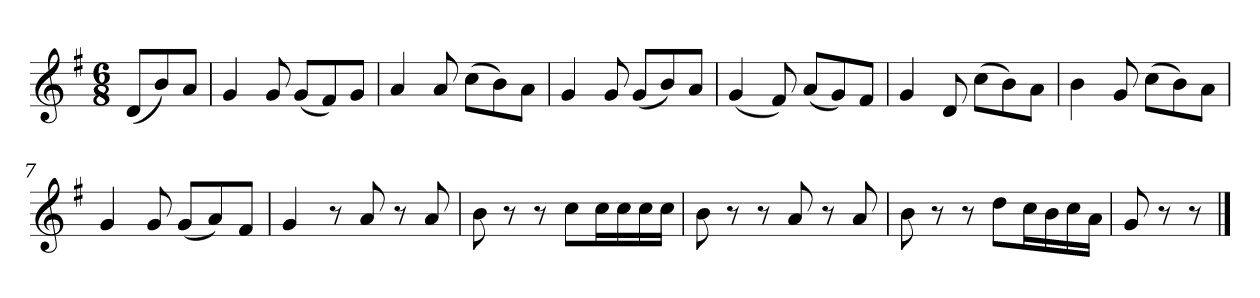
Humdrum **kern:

**kern
*part1
*staff1
*k[f#]
*M6/8
*MM120
=
(8dL
8b)
8aJ
=1
4g
8g
(8gL
8f#)
8gJ
=2
4a
8a
(8ccL
8b)
8aJ
=3
4g
8g
(8gL
8b)
8aJ
=4
(4g
8f#)
(8aL
8g)
8f#J
=5
4g
8d
(8ccL
8b)
8aJ
=6
4b
8g
(8ccL
8b)
8aJ
=7
4g
8g
(8gL
8a)
8f#J
=8
4g
8r
8a
8r
8a
=9
8b
8r
8r
8ccL
16ccL
16cc
16cc
16ccJJ
=10
8b
8r
8r
8a
8r
8a
=11
8b
8r
8r
8ddL
16ccL
16b
16cc
16aJJ
=12
8g
8r
8r
==
*-
